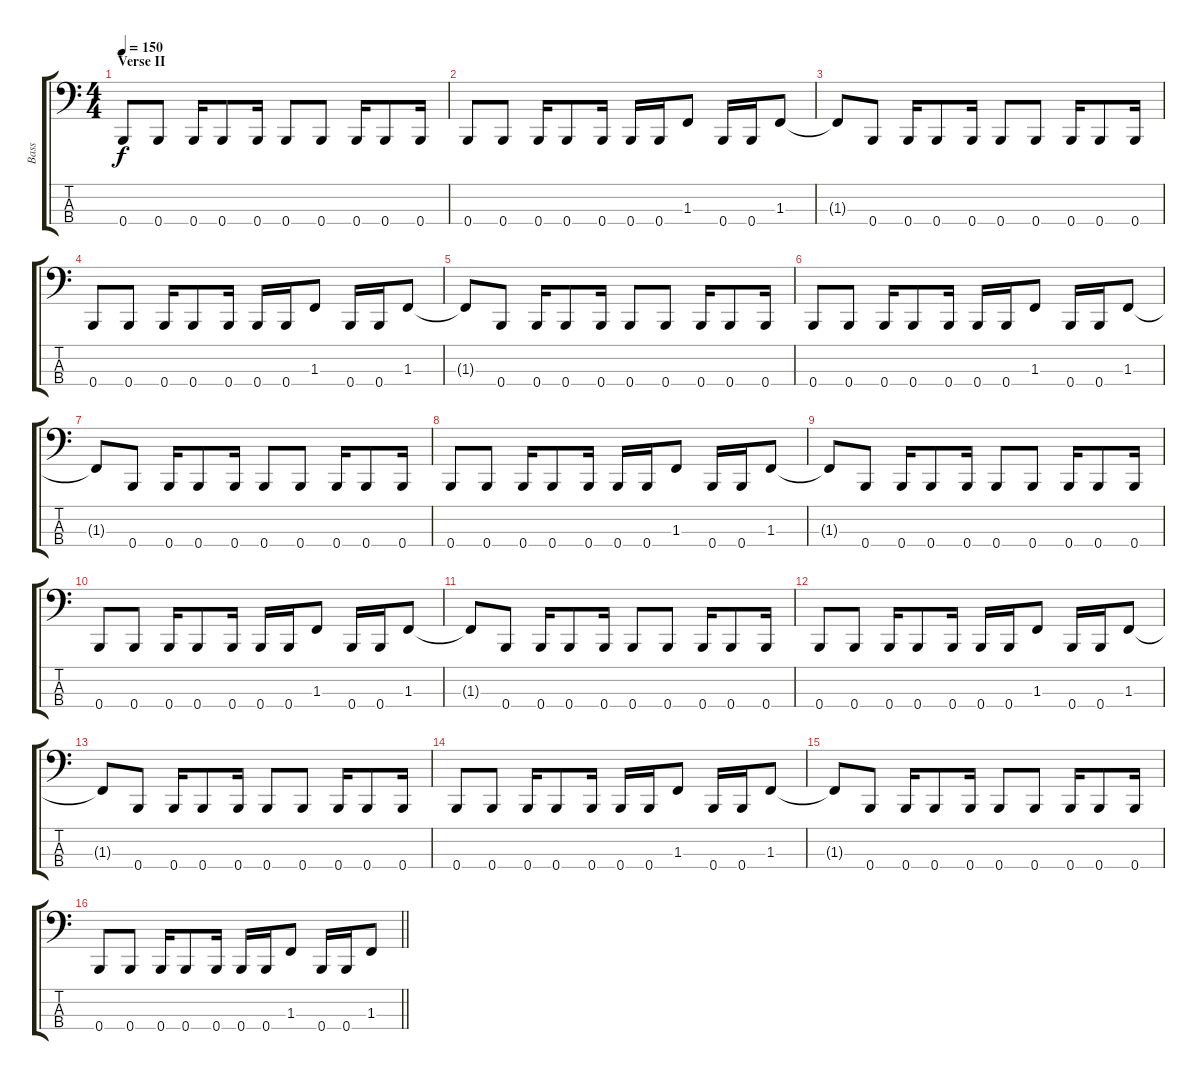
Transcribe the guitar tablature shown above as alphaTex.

\track ("Bass" "Bass") {instrument electricbassfinger}
\staff {score tabs}
\tuning (D2 A1 E1 B0) {hide}
\ts (4 4)
\section ("" "Verse II")
\tempo 150
\clef f4
\ks c
0.4.8{dy f} 0.4.8 0.4.16 0.4.8 0.4.16 0.4.8 0.4.8 0.4.16 0.4.8 0.4.16 |
0.4.8 0.4.8 0.4.16 0.4.8 0.4.16 0.4.16 0.4.16 1.3.8 0.4.16 0.4.16 1.3.8 |
1.3{t}.8 0.4.8 0.4.16 0.4.8 0.4.16 0.4.8 0.4.8 0.4.16 0.4.8 0.4.16 |
0.4.8 0.4.8 0.4.16 0.4.8 0.4.16 0.4.16 0.4.16 1.3.8 0.4.16 0.4.16 1.3.8 |
1.3{t}.8 0.4.8 0.4.16 0.4.8 0.4.16 0.4.8 0.4.8 0.4.16 0.4.8 0.4.16 |
0.4.8 0.4.8 0.4.16 0.4.8 0.4.16 0.4.16 0.4.16 1.3.8 0.4.16 0.4.16 1.3.8 |
1.3{t}.8 0.4.8 0.4.16 0.4.8 0.4.16 0.4.8 0.4.8 0.4.16 0.4.8 0.4.16 |
0.4.8 0.4.8 0.4.16 0.4.8 0.4.16 0.4.16 0.4.16 1.3.8 0.4.16 0.4.16 1.3.8 |
1.3{t}.8 0.4.8 0.4.16 0.4.8 0.4.16 0.4.8 0.4.8 0.4.16 0.4.8 0.4.16 |
0.4.8 0.4.8 0.4.16 0.4.8 0.4.16 0.4.16 0.4.16 1.3.8 0.4.16 0.4.16 1.3.8 |
1.3{t}.8 0.4.8 0.4.16 0.4.8 0.4.16 0.4.8 0.4.8 0.4.16 0.4.8 0.4.16 |
0.4.8 0.4.8 0.4.16 0.4.8 0.4.16 0.4.16 0.4.16 1.3.8 0.4.16 0.4.16 1.3.8 |
1.3{t}.8 0.4.8 0.4.16 0.4.8 0.4.16 0.4.8 0.4.8 0.4.16 0.4.8 0.4.16 |
0.4.8 0.4.8 0.4.16 0.4.8 0.4.16 0.4.16 0.4.16 1.3.8 0.4.16 0.4.16 1.3.8 |
1.3{t}.8 0.4.8 0.4.16 0.4.8 0.4.16 0.4.8 0.4.8 0.4.16 0.4.8 0.4.16 |
\barLineRight lightlight
0.4.8 0.4.8 0.4.16 0.4.8 0.4.16 0.4.16 0.4.16 1.3.8 0.4.16 0.4.16 1.3.8
